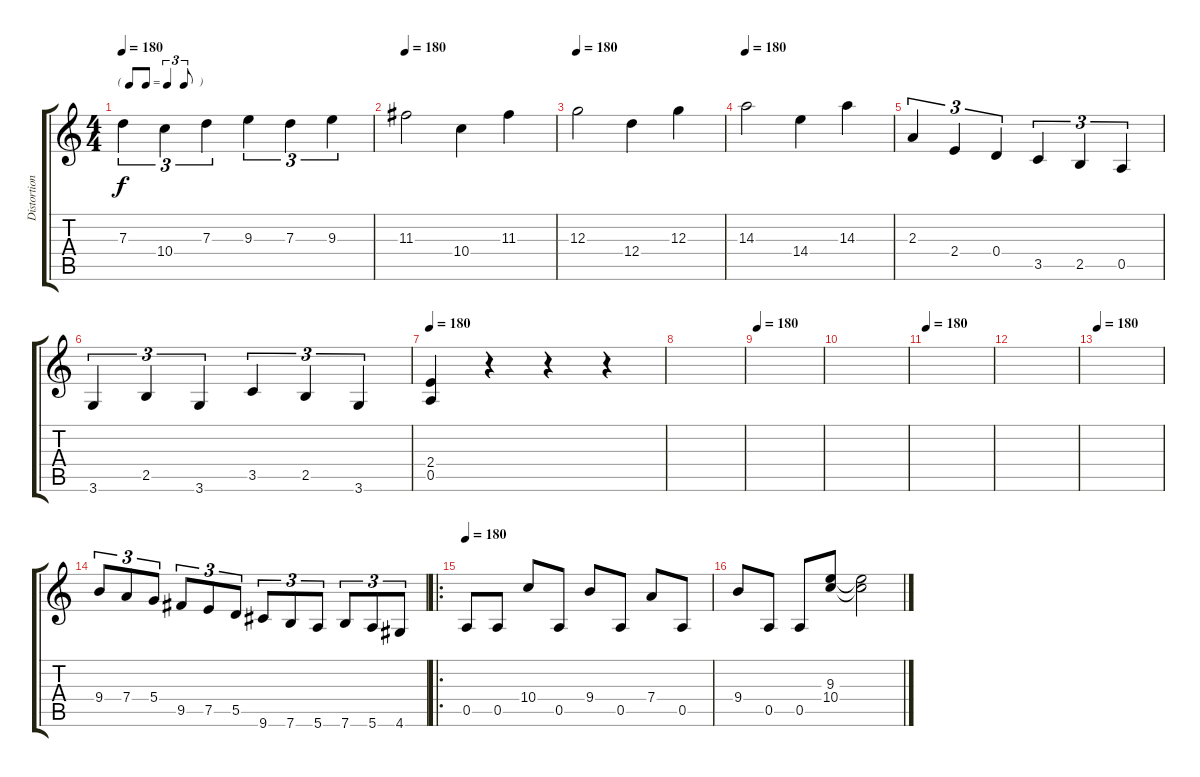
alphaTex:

\track ("Distortion Guitar 2" "Distortion") {instrument distortionguitar}
\staff {score tabs}
\tuning (E4 B3 G3 D3 A2 E2) {hide}
\ts (4 4)
\tf triplet8th
\tempo 180
\clef g2
\ks c
7.3.4{tu (3 2) dy f} 10.4.4{tu (3 2)} 7.3.4{tu (3 2)} 9.3.4{tu (3 2)} 7.3.4{tu (3 2)} 9.3.4{tu (3 2)} |
\tempo 180
11.3.2 10.4.4 11.3.4 |
\tempo 180
12.3.2 12.4.4 12.3.4 |
\tempo 180
14.3.2 14.4.4 14.3.4 |
2.3.4{tu (3 2)} 2.4.4{tu (3 2)} 0.4.4{tu (3 2)} 3.5.4{tu (3 2)} 2.5.4{tu (3 2)} 0.5.4{tu (3 2)} |
3.6.4{tu (3 2)} 2.5.4{tu (3 2)} 3.6.4{tu (3 2)} 3.5.4{tu (3 2)} 2.5.4{tu (3 2)} 3.6.4{tu (3 2)} |
\tempo 180
(2.4 0.5).4 r.4 r.4 r.4 |
|
\tempo 180
|
|
\tempo 180
|
|
\tempo 180
|
9.4.8{tu (3 2)} 7.4.8{tu (3 2)} 5.4.8{tu (3 2)} 9.5.8{tu (3 2)} 7.5.8{tu (3 2)} 5.5.8{tu (3 2)} 9.6.8{tu (3 2)} 7.6.8{tu (3 2)} 5.6.8{tu (3 2)} 7.6.8{tu (3 2)} 5.6.8{tu (3 2)} 4.6.8{tu (3 2)} |
\ro
\tempo 180
0.5.8 0.5.8 10.4.8 0.5.8 9.4.8 0.5.8 7.4.8 0.5.8 |
9.4.8 0.5.8 0.5.8 (9.3 10.4).8 (9.3{t} 10.4{t}).2
